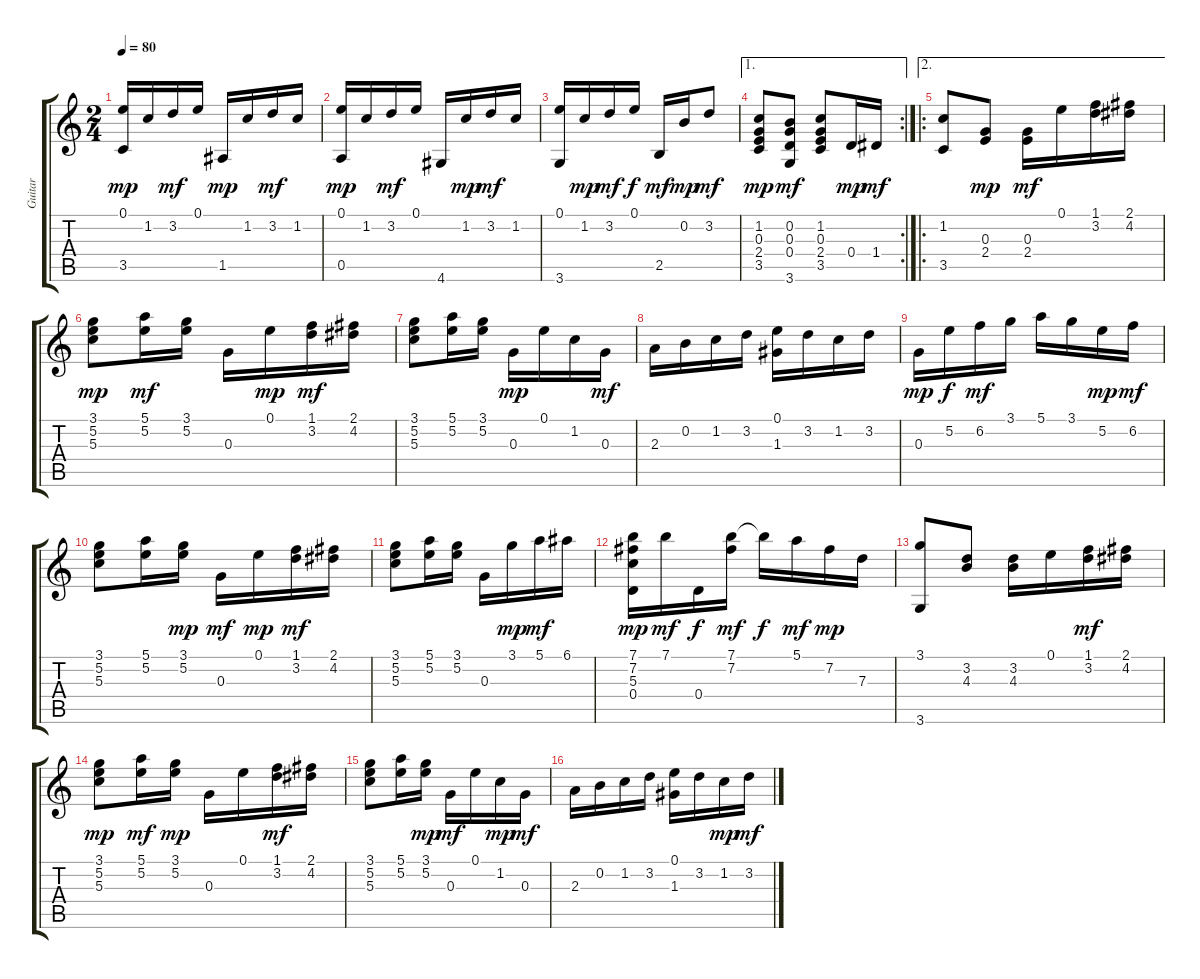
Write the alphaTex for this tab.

\track ("Guitar" "Guitar") {instrument acousticguitarnylon}
\staff {score tabs}
\tuning (E4 B3 G3 D3 A2 E2) {hide}
\ts (2 4)
\tempo 80
\clef g2
\ks c
(0.1 3.5).16{dy mp} 1.2.16 3.2.16{dy mf} 0.1.16 1.5.16{dy mp} 1.2.16 3.2.16{dy mf} 1.2.16 |
(0.1 0.5).16{dy mp} 1.2.16 3.2.16{dy mf} 0.1.16 4.6.16 1.2.16{dy mp} 3.2.16{dy mf} 1.2.16 |
(0.1 3.6).16 1.2.16{dy mp} 3.2.16{dy mf} 0.1.16{dy f} 2.5.16{dy mf} 0.2.16{dy mp} 3.2.8{dy mf} |
\ae 1
\rc 2
(1.2 0.3 2.4 3.5).8{dy mp} (0.2 0.3 0.4 3.6).8{dy mf} (1.2 0.3 2.4 3.5).8 0.4.16{dy mp} 1.4.16{dy mf} |
\ae 2
\ro
(1.2 3.5).8 (0.3 2.4).8{dy mp} (0.3 2.4).16{dy mf} 0.1.16 (1.1 3.2).16 (2.1 4.2).16 |
(3.1 5.2 5.3).8{dy mp} (5.1 5.2).16{dy mf} (3.1 5.2).16 0.3.16 0.1.16{dy mp} (1.1 3.2).16{dy mf} (2.1 4.2).16 |
(3.1 5.2 5.3).8 (5.1 5.2).16 (3.1 5.2).16 0.3.16{dy mp} 0.1.16 1.2.16 0.3.16{dy mf} |
2.3.16 0.2.16 1.2.16 3.2.16 (0.1 1.3).16 3.2.16 1.2.16 3.2.16 |
0.3.16{dy mp} 5.2.16{dy f} 6.2.16{dy mf} 3.1.16 5.1.16 3.1.16 5.2.16{dy mp} 6.2.16{dy mf} |
(3.1 5.2 5.3).8 (5.1 5.2).16 (3.1 5.2).16{dy mp} 0.3.16{dy mf} 0.1.16{dy mp} (1.1 3.2).16{dy mf} (2.1 4.2).16 |
(3.1 5.2 5.3).8 (5.1 5.2).16 (3.1 5.2).16 0.3.16 3.1.16{dy mp} 5.1.16{dy mf} 6.1.16 |
(7.1 7.2 5.3 0.4).16{dy mp} 7.1.16{dy mf} 0.4.16{dy f} (7.1 7.2).16{dy mf} 7.1{t}.16{dy f} 5.1.16{dy mf} 7.2.16{dy mp} 7.3.16 |
(3.1 3.6).8 (3.2 4.3).8 (3.2 4.3).16 0.1.16 (1.1 3.2).16{dy mf} (2.1 4.2).16 |
(3.1 5.2 5.3).8{dy mp} (5.1 5.2).16{dy mf} (3.1 5.2).16{dy mp} 0.3.16 0.1.16 (1.1 3.2).16{dy mf} (2.1 4.2).16 |
(3.1 5.2 5.3).8 (5.1 5.2).16 (3.1 5.2).16{dy mp} 0.3.16{dy mf} 0.1.16 1.2.16{dy mp} 0.3.16{dy mf} |
2.3.16 0.2.16 1.2.16 3.2.16 (0.1 1.3).16 3.2.16 1.2.16{dy mp} 3.2.16{dy mf}
